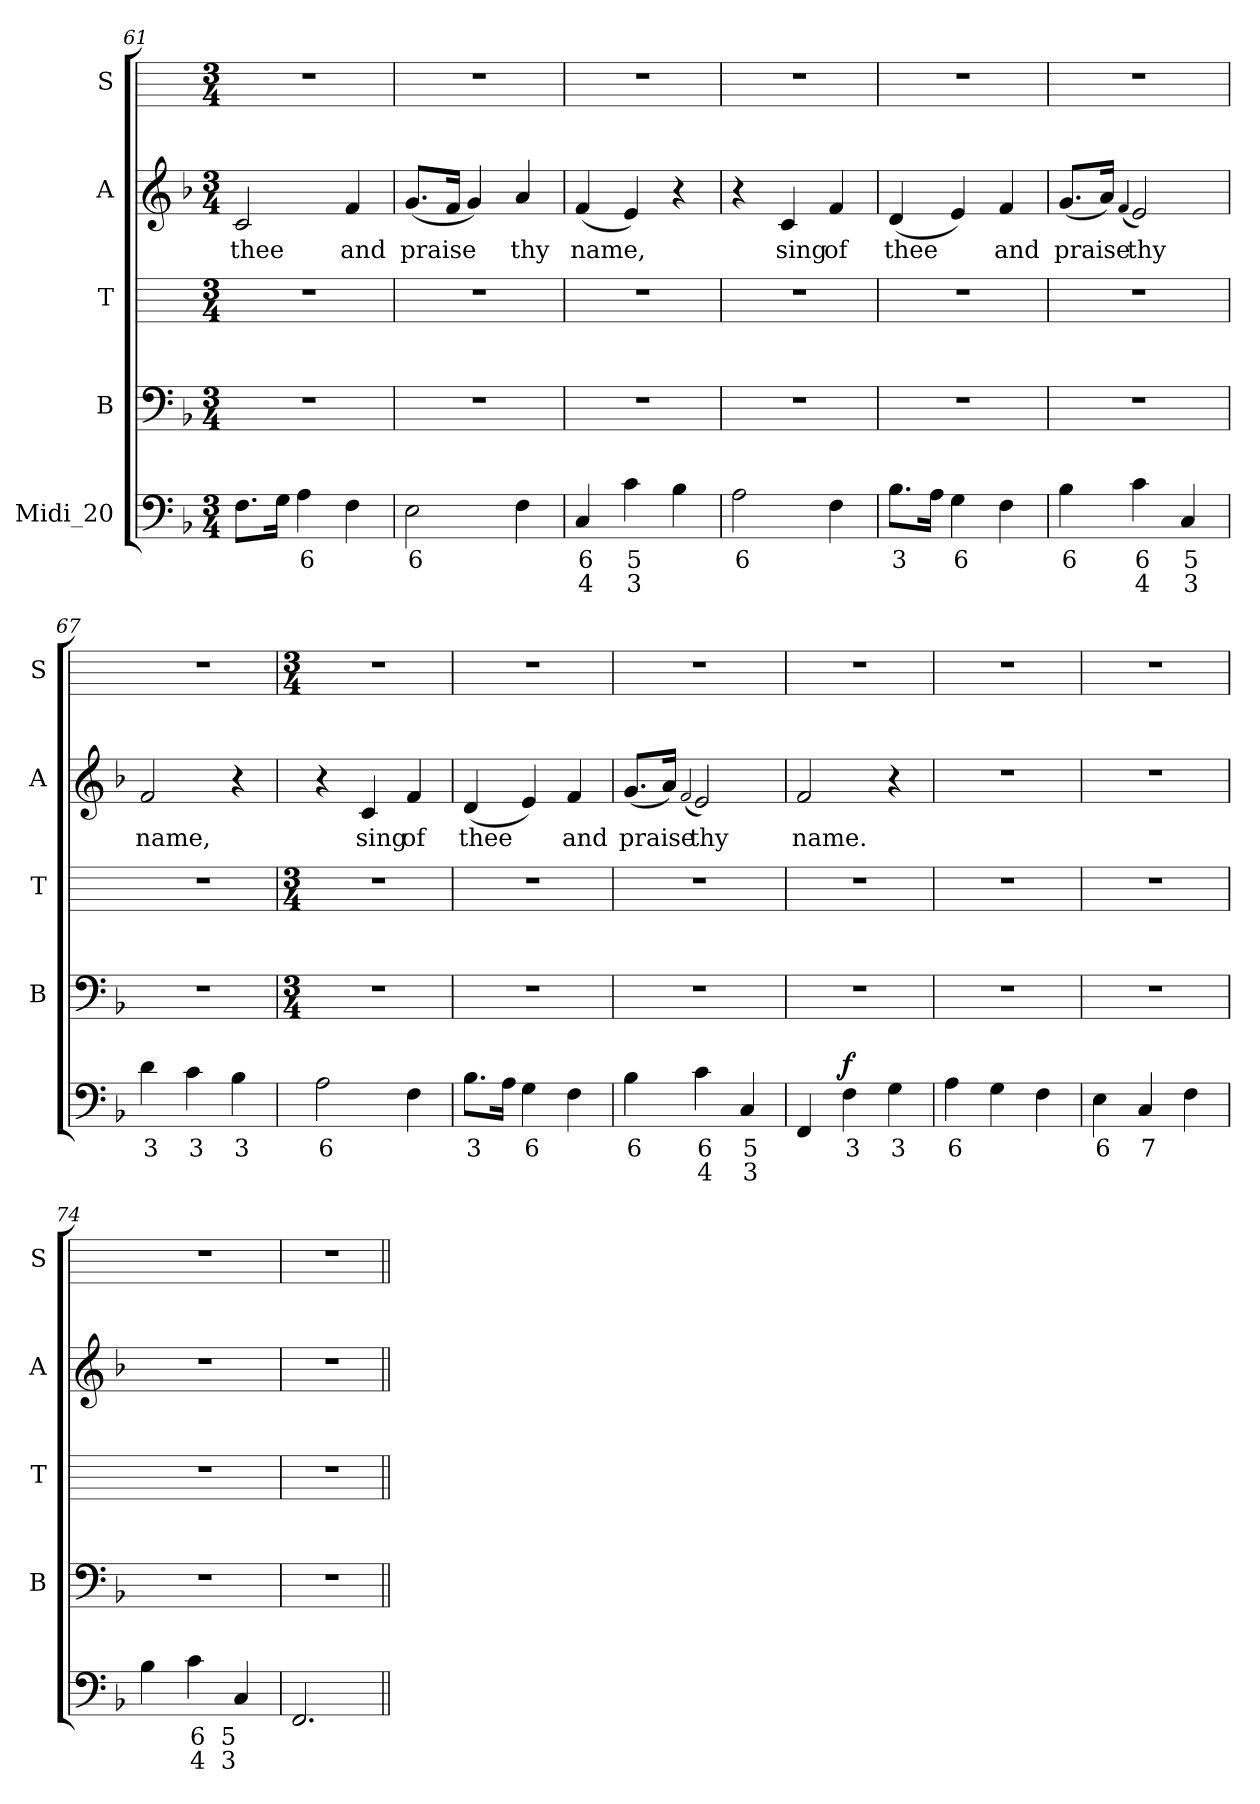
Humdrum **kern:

**kern	**text	**text	**dynam	**kern	**kern	**kern	**text	**kern
*part5	*part5	*part5	*part5	*part4	*part3	*part2	*part2	*part1
*staff5	*staff5	*staff5	*staff5	*staff4	*staff3	*staff2	*staff2	*staff1
*I"Midi_20	*	*	*	*I"B	*I"T	*I"A	*	*I"S
*	*	*	*	*I'B	*I'T	*I'A	*	*I'S
*clefF4	*	*	*	*clefF4	*	*clefG2	*	*
*k[b-]	*	*	*	*k[b-]	*	*k[b-]	*	*
*F:	*	*	*	*F:	*	*F:	*	*
*M3/4	*	*	*	*M3/4	*M3/4	*M3/4	*	*M3/4
=61	=61	=61	=61	=61	=61	=61	=61	=61
!	!	!	!	!	!	!	!LO:LY:b	!
8.FL	.	.	.	2.r	2.r	2c	thee	2.r
16GJ	.	.	.	.	.	.	.	.
!	!LO:LY:b	!	!	!	!	!	!	!
4A	6	.	.	.	.	.	.	.
!	!	!	!	!	!	!	!LO:LY:b	!
4F	.	.	.	.	.	4f	and	.
=62	=62	=62	=62	=62	=62	=62	=62	=62
!	!LO:LY:b	!	!	!	!	!	!LO:LY:b	!
2E	6	.	.	2.r	2.r	(<8.gL	praise	2.r
.	.	.	.	.	.	16fJ	.	.
.	.	.	.	.	.	4g)	.	.
!	!	!	!	!	!	!	!LO:LY:b	!
4F	.	.	.	.	.	4a	thy	.
=63	=63	=63	=63	=63	=63	=63	=63	=63
!	!LO:LY:b	!LO:LY:b	!	!	!	!	!LO:LY:b	!
4C	6	4	.	2.r	2.r	(<4f	name,	2.r
!	!LO:LY:b	!LO:LY:b	!	!	!	!	!	!
4c	5	3	.	.	.	4e)	.	.
4B-	.	.	.	.	.	4r	.	.
=64	=64	=64	=64	=64	=64	=64	=64	=64
!	!LO:LY:b	!	!	!	!	!	!	!
2A	6	.	.	2.r	2.r	4r	.	2.r
!	!	!	!	!	!	!	!LO:LY:b	!
.	.	.	.	.	.	4c	sing	.
!	!	!	!	!	!	!	!LO:LY:b	!
4F	.	.	.	.	.	4f	of	.
=65	=65	=65	=65	=65	=65	=65	=65	=65
!	!LO:LY:b	!	!	!	!	!	!LO:LY:b	!
8.B-L	3	.	.	2.r	2.r	(<4d	thee	2.r
16AJ	.	.	.	.	.	.	.	.
!	!LO:LY:b	!	!	!	!	!	!	!
4G	6	.	.	.	.	4e)	.	.
!	!	!	!	!	!	!	!LO:LY:b	!
4F	.	.	.	.	.	4f	and	.
=66	=66	=66	=66	=66	=66	=66	=66	=66
!	!LO:LY:b	!	!	!	!	!	!LO:LY:b	!
4B-	6	.	.	2.r	2.r	(<8.gL	praise	2.r
.	.	.	.	.	.	16aJ)	.	.
.	.	.	.	.	.	(<4qqf/	.	.
!	!LO:LY:b	!LO:LY:b	!	!	!	!	!LO:LY:b	!
4c	6	4	.	.	.	2e)	thy	.
!	!LO:LY:b	!LO:LY:b	!	!	!	!	!	!
4C	5	3	.	.	.	.	.	.
=67	=67	=67	=67	=67	=67	=67	=67	=67
!	!LO:LY:b	!	!	!	!	!	!LO:LY:b	!
4d	3	.	.	2.r	2.r	2f	name,	2.r
!	!LO:LY:b	!	!	!	!	!	!	!
4c	3	.	.	.	.	.	.	.
!	!LO:LY:b	!	!	!	!	!	!	!
4B-	3	.	.	.	.	4r	.	.
!!LO:LB:g=z
=68	=68	=68	=68	=68	=68	=68	=68	=68
*	*	*	*	*M3/4	*M3/4	*	*	*M3/4
!	!LO:LY:b	!	!	!	!	!	!	!
2A	6	.	.	2.r	2.r	4r	.	2.r
!	!	!	!	!	!	!	!LO:LY:b	!
.	.	.	.	.	.	4c	sing	.
!	!	!	!	!	!	!	!LO:LY:b	!
4F	.	.	.	.	.	4f	of	.
=69	=69	=69	=69	=69	=69	=69	=69	=69
!	!LO:LY:b	!	!	!	!	!	!LO:LY:b	!
8.B-L	3	.	.	2.r	2.r	(<4d	thee	2.r
16AJ	.	.	.	.	.	.	.	.
!	!LO:LY:b	!	!	!	!	!	!	!
4G	6	.	.	.	.	4e)	.	.
!	!	!	!	!	!	!	!LO:LY:b	!
4F	.	.	.	.	.	4f	and	.
=70	=70	=70	=70	=70	=70	=70	=70	=70
!	!LO:LY:b	!	!	!	!	!	!LO:LY:b	!
4B-	6	.	.	2.r	2.r	(<8.gL	praise	2.r
.	.	.	.	.	.	16aJ)	.	.
.	.	.	.	.	.	(<2qqf/	.	.
!	!LO:LY:b	!LO:LY:b	!	!	!	!	!LO:LY:b	!
4c	6	4	.	.	.	2e)	thy	.
!	!LO:LY:b	!LO:LY:b	!	!	!	!	!	!
4C	5	3	.	.	.	.	.	.
=71	=71	=71	=71	=71	=71	=71	=71	=71
!	!	!	!	!	!	!	!LO:LY:b	!
4FF	.	.	.	2.r	2.r	2f	name.	2.r
!	!LO:LY:b	!	!LO:DY:b	!	!	!	!	!
4F	3	.	f	.	.	.	.	.
!	!LO:LY:b	!	!	!	!	!	!	!
4G	3	.	.	.	.	4r	.	.
=72	=72	=72	=72	=72	=72	=72	=72	=72
!	!LO:LY:b	!	!	!	!	!LO:N:vis=1	!	!
4A	6	.	.	2.r	2.r	2.r	.	2.r
4G	.	.	.	.	.	.	.	.
4F	.	.	.	.	.	.	.	.
=73	=73	=73	=73	=73	=73	=73	=73	=73
!	!LO:LY:b	!	!	!	!	!LO:N:vis=1	!	!
4E	6	.	.	2.r	2.r	2.r	.	2.r
!	!LO:LY:b	!	!	!	!	!	!	!
4C	7	.	.	.	.	.	.	.
4F	.	.	.	.	.	.	.	.
=74	=74	=74	=74	=74	=74	=74	=74	=74
!	!	!	!	!	!	!LO:N:vis=1	!	!
4B-	.	.	.	2.r	2.r	2.r	.	2.r
!	!LO:LY:b	!LO:LY:b	!	!	!	!	!	!
4c	6	4	.	.	.	.	.	.
!	!LO:LY:b	!LO:LY:b	!	!	!	!	!	!
4C	5	3	.	.	.	.	.	.
=75	=75	=75	=75	=75	=75	=75	=75	=75
!	!	!	!	!	!	!LO:N:vis=1	!	!
2.FF	.	.	.	2.r	2.r	2.r	.	2.r
=||	=||	=||	=||	=||	=||	=||	=||	=||
*-	*-	*-	*-	*-	*-	*-	*-	*-
